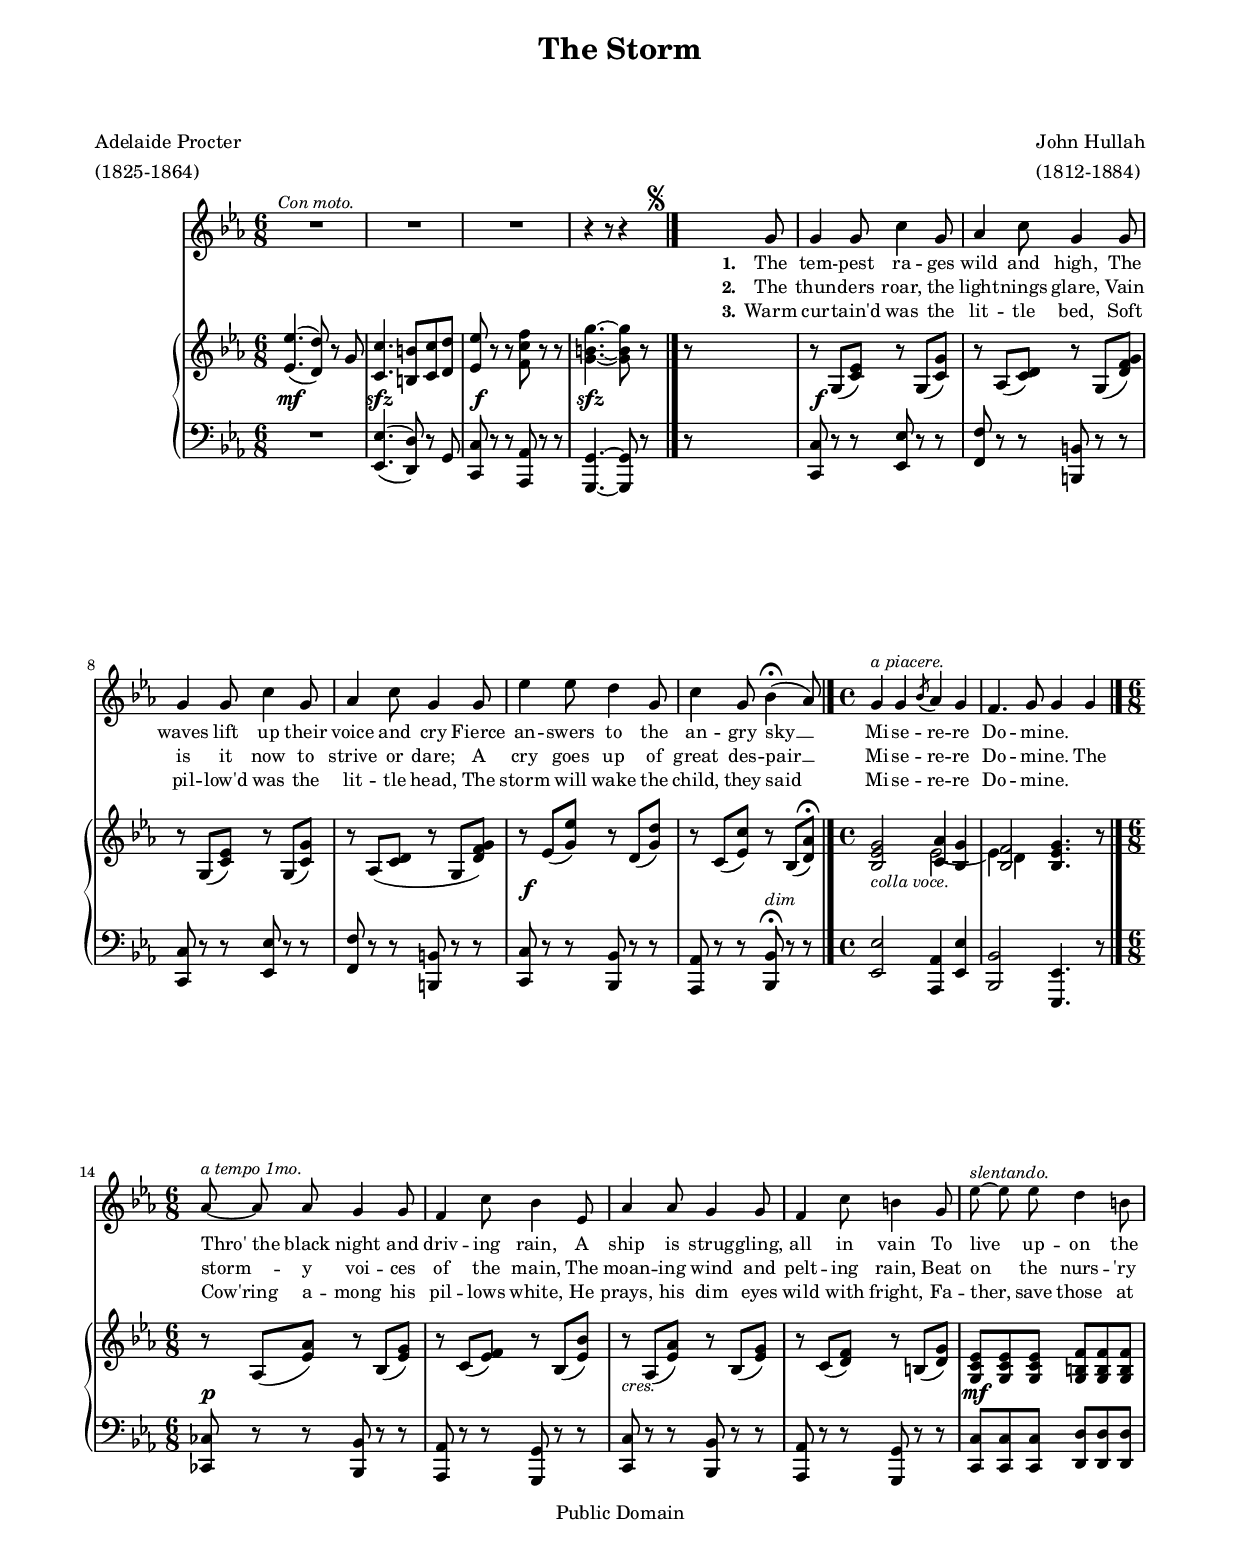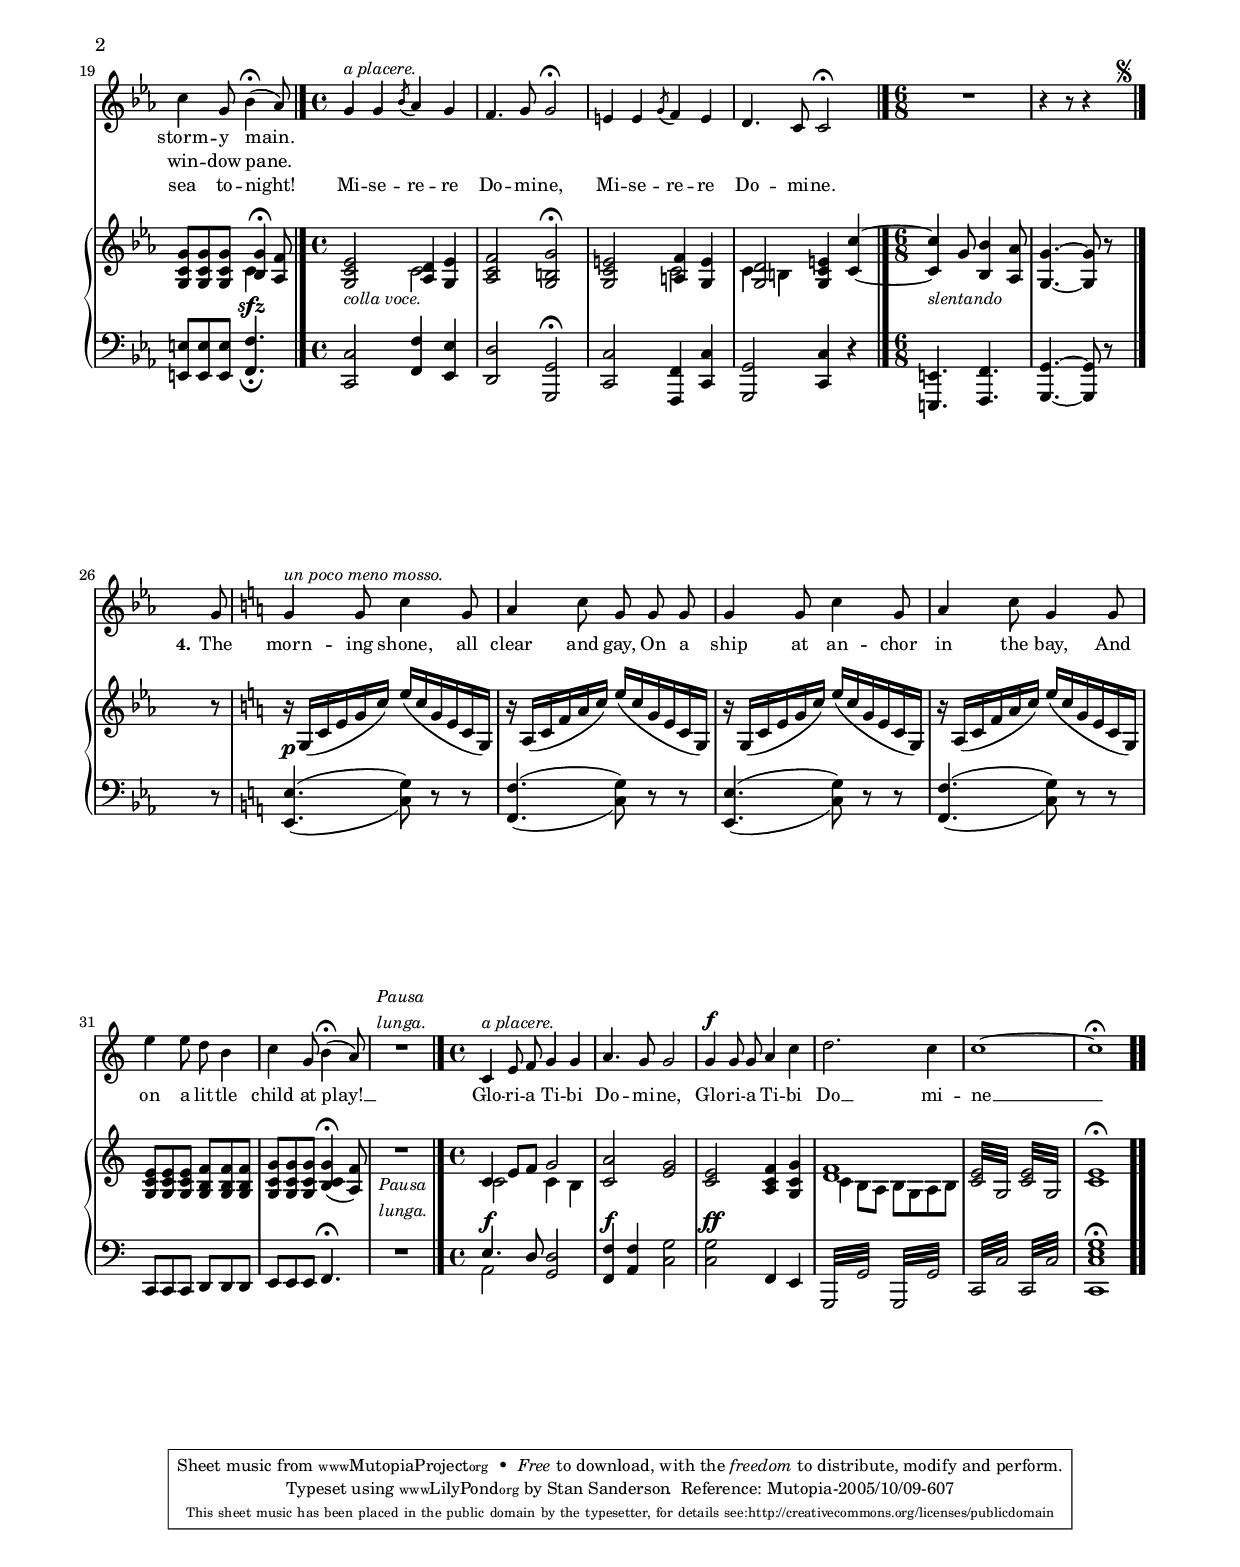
\paper { linewidth = 7.0 \in
			topmargin = 1 \in
			bottommargin = 0.75 \in
			aftertitlespace = .75 \in
			footsep = .5 \in
		
		}



\include "english.ly"
\version "2.6.0"
#(set-global-staff-size 16.5)

\header {
  title = "The Storm"
  subtitle = " "
  subsubtitle = " "
  composer = \markup {\column {"John Hullah" "(1812-1884)"}}
  poet = \markup {\column {"Adelaide Procter" "(1825-1864)"}}
  instrument = ""  
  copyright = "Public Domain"
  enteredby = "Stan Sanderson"
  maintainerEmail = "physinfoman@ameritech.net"
  
  
  % These are headers used by the Mutopia Project 
  % http://www.mutopiaproject.org/ 
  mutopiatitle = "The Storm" 
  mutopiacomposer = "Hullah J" 
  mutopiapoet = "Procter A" 
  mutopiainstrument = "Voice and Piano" 
  date = "1812-1884" 
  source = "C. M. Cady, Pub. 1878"
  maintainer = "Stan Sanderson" 
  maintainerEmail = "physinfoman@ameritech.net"
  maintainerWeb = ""
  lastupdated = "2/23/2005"
  
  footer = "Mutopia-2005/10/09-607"
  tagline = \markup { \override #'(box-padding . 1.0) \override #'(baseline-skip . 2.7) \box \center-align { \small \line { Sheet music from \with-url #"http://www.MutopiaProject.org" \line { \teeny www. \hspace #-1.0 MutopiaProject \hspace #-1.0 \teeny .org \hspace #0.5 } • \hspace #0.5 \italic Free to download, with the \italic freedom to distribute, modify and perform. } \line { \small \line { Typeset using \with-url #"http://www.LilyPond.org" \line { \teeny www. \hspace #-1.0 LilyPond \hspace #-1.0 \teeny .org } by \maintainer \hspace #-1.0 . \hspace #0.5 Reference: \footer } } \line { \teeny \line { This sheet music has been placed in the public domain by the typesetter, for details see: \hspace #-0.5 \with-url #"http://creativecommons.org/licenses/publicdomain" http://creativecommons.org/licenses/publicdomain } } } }
}

%%% From the music book entitled "Parlor Gems" (a Choice Selection
%%% of Music, Instrumental and Vocal, by the 
%%% Best Composers, to which is added original
%%% Charades for Parlor Performance
%%% by C. M. Cady.
%%% Published in 1878 by C. M. Cady, 107 Duane St., New York.
%%% The complete title is

melody =  \relative c'' {
	\key c \minor \time 6/8
	R2.^\markup {\small \italic "Con moto."} R2.*2 r4 r8 r4 s8\segno \bar "|." 
	
	s4 s4. g8 | g4 g8 c4 g8 | af4 c8 g4 g8 |
%%	<<{ g4 }\\{\set fontSize = #-2 g8 g8}>> 
	g4 g8 c4 g8 |
	af4 c8 g4 g8 | ef'4 ef8 d4 g,8 | c4 g8 bf4(\fermata af8) | \bar "|."
	\time 4/4
	g4^\markup {\small \italic "a piacere."} g \acciaccatura bf8 af4 g | f4. g8 g4 {\set fontSize = #-1 g4 } |
	\time 6/8
	af8^\markup {\small \italic "a tempo 1mo."} ~ af af g4 g8 | f4 c'8 bf4 ef,8 |
%%% page 2 Measure 16
	af4 af8 g4 g8 | f4 c'8 b4 g8 | ef'^\markup {\small \italic "slentando."} 
		~ ef ef d4 b8 | c4 g8 bf4(\fermata af8) |
	\bar "|."
	\time 4/4
	g4^\markup {\small \italic "a placere."} g \acciaccatura bf8 af4 g | 
	f4. g8 g2\fermata |
	e4 e \acciaccatura g8 f4 e | d4. c8 c2\fermata | \bar "|."
	\time 6/8
	R2. | r4 r8 r4 s8\segno \bar "|."
%%% verse 4
	s4.s4 g'8 |
	\key c\major
	g4^\markup {\small \italic "un poco meno mosso."} g8 c4 g8 | a4 c8 g8 g g |
	g4 g8 c4 g8 | a4 c8 g4 g8 |
	e'4 e8 d b4 | c4 g8 b4(\fermata a8) |
	R2.^\markup {\small \italic \small \column { Pausa lunga.}} | \bar "|."
	\time 4/4
	c,4^\markup {\small \italic "a placere."} e8 f g4 g | a4. g8 g2 |
	g4^\f g8 g a4 c | d2. c4 | c1 ~ c1\fermata \bar ".|."
	
	
}

textA = \lyricmode { \set fontSize = #-1
	\set stanza = "1."
	The tem -- pest ra -- ges wild and high,
	The waves lift up their voice and cry
	Fierce an -- swers to the an -- gry sky __
	Mi -- se -- re -- re  Do -- mi -- ne. \skip4
	Thro'_the black night and driv -- ing rain, 
	A ship is strug -- gling, all in vain
	To live up -- on the storm -- y main.
	
	}

textB = \lyricmode {  \set fontSize = #-1
	\set stanza = "2."
	The thun -- ders roar, the light -- nings glare,
	Vain8 is8 it8 now to strive or dare;
	A cry goes up of great des -- pair __
	Mi -- se -- re -- re Do -- mi -- ne. The
	storm -- y voi -- ces of the main, 
	The moan -- ing wind and pelt -- ing rain, 
	Beat on the nurs -- 'ry win -- dow pane.
	}
	
textC = \lyricmode {  \set fontSize = #-1
	\set stanza = "3."
	Warm cur -- tain'd was the lit -- tle bed,
	Soft pil -- low'd was the lit -- tle head,
	The storm will wake the child, they said__
	Mi -- se -- re -- re Do -- mi -- ne. \skip4
	Cow'ring a -- mong his pil -- lows white,
	He prays, his dim eyes wild with fright, 
	Fa -- ther, save those at sea to -- night!
	Mi -- se -- re -- re Do -- mi -- ne, 
	Mi -- se -- re -- re Do -- mi -- ne.
 
	\set stanza = "4."
	The morn -- ing shone, all clear and gay,
	On a ship at an -- chor in the bay,
	And on a lit -- tle child at play! __
	Glo -- ri -- a Ti -- bi Do -- mi -- ne,
	Glo -- ri -- a Ti -- bi Do __ mi --  ne __

	}

textD = \lyricmode {
	\skip 2. \skip 2. \skip 2. \skip 2. \skip 2. 
	\skip 2. \skip 2. \skip 2. \skip 2. \skip 2. 
	\skip 2. 
	\skip 1 \skip 1 
	\skip 2. \skip 2. \skip 2. \skip 2. \skip 2. \skip 2. 
	\skip 1 \skip 1 \skip 1 \skip 1 
	\skip 2. \skip 2. 
	\set stanza = "4."
	The morn-ing shone, all clear and gay,
	On a ship at an-chor in the bay,
	And on a lit-tle child at play!__
	\skip 1
	Glo-ri-a Ti-bi Do-mi-ne,
	Glo-ri-a Ti-bi Do __ mi - ne__
	}



upper = \relative c' {   
	\key c \minor \time 6/8 
	\set doubleSlurs = ##t
	<ef ef'>4.( <d d'>8) r8 g | 
	<c, c'>4. <b b'>8 <c c'> <d d'> |
	<ef ef'>8 r r <f c' f> r r | 
	<g b g'>4. ~ <g b g'>8 r8 s8  |
	\bar "|."
	
	\set doubleSlurs = ##f
	r8 s4 s4.| 
	r8 g,( <c ef>) r g( <c g'>) |
	r8 af( <c d>) r g( <d' f g>) |
	r8 g,( <c ef>) r g( <c g'>) |
	r8 af( <c d> r g( <d' f g>) |
	r8 ef( <g ef'>) r d( <g d'>) |
	r8 c,( <ef c'>) r bf( <d af'>)\fermata |
	\time 4/4
	<bf ef g>2 <<{ <c af'>4 <bf g'> <bf f'>2 }\\{ef2 ~ ef4 d}>> 
		<bf ef g>4. r8 | \bar "|."
	\time 6/8
	r8 af( <ef' af>) r bf( <ef g>) |
	r8 c( <ef f>) r bf( <ef bf'>) |
%%% page 2 measure 16
	r8 af,( <ef' af>) r bf( <ef g>) |
	r8 c( <d f>) r b( <d g>) |
	<g, c ef> <g c ef> <g c ef> <g b f'> <g b f'> <g b f'> |
	<g c g'> <g c g'> <g c g'> <<{<bf g'>4\fermata}\\{c4}>> <af f'>8 |
	\time 4/4
	<g c ef>2 <<{ <af d>4 <g ef'>}\\{c2}>> | <af c f>2 <g b g'>\fermata |
	<g c e>2 <<{ <a f'>4 <g e'> }\\{c2}>> |
	<<{<g d'>2 }\\{c4 b}>> <g c e>4 <c c'> ~ | 
	\time 6/8
	\set doubleSlurs = ##t
	<c c'>4 g'8 <bf, bf'>4 <af af'>8 |
	<g g'>4. ~ <g g'>8 r8 s8 |
%%% verse 4 	
	s4.s4 r8 |
	\key c \major
	\set doubleSlurs = ##f
	r16 g( c e g c) e( c g e c g) |
	r16 a( c f a c) e( c g e c g) |
	r16 g( c e g c) e( c g e c g) |
	r16 a( c f a c) e( c g e c g) |
	<g c e>8 <g c e>8 <g c e>8 <g b f'> <g b f'> <g b f'> |
	<g c g'> <g c g'> <g c g'> <b c g'>4(\fermata <a f'>8) |
	R2.
	\time 4/4
	<<{c4 e8 f g2}\\{c,2 c4 b4}>> |
	<c a'>2 <e g> | <c e> <a c f>4 <g c g'> |
	<<{<d' f>1}\\{c4 b8 a b g a b}>> |
	\repeat "tremolo" 8 {<c e>32 g } 
	\repeat "tremolo" 8 { <c e>32 g} |
	<c e>1\fermata

}

lower = \relative c {
	\key c \minor \time 6/8 
	\set doubleSlurs = ##t
	R2. | <ef ef,>4.( <d, d'>8) r8 g8 |
	<c, c'>8 r r <af af'> r r | 
	<g g'>4. ~ <g g'>8 r8 s8 | 
	r8 s4 s4.| 
	
	<c c'>8 r r <ef ef'> r r |
	<f f'>8 r r <b, b'> r r |
	<c c'>8 r r <ef ef'> r r |
	<f f'>8 r r <b, b'> r r |
	<c c'>8 r r <bf bf'> r r |
	<af af'>8 r r <bf bf'>\fermata r r |
	\time 4/4 
	<ef ef'>2 <af, af'>4 <ef' ef'> |
	<bf bf'>2 <ef, ef'>4. r8 |
	\time 6/8
	<cf' cf'>8 r r <bf bf'> r r |
	<af af'>8 r r <g g'> r r |
%%% page 2 measure 16
	<c c'>8 r r <bf bf'> r r |
	<af af'> r r <g g'> r r |
	<c c'> <c c'> <c c'> <d d'> <d d'> <d d'>  |
	<e e'> <e e'> <e e'>  <f f'>4._\fermata |
	\time 4/4
	<c c'>2 <f f'>4 <ef ef'>4 | <d d'>2 <g, g'>\fermata |
	<c c'>2 <f, f'>4 <c' c'> | <g g'>2 <c c'>4 r |
	<e, e'>4. <f f'>4. | <g g'>4. ~ <g g'>8 r s |
	s4. s4 r8 |
	\key c\major
	<e' e'>4.( <c' g'>8) r r | <f, f'>4.( <c' g'>8) r r |
	<e, e'>4.( <c' g'>8) r r | <f, f'>4.( <c' g'>8) r r |
	c,8 c c d d d | e e e f4.\fermata | R2. |
	\time 4/4
	<<{e'4. d8}\\{a2}>> <g d'>2 | <f f'>4 <a f'> <c g'>2 |
	<c g'>2 f,4 e |
	\repeat "tremolo" 8 {g,32 g'}
	\repeat "tremolo" 8 {g,32 g'}
	\repeat "tremolo" 8 {c,32 c'}
	\repeat "tremolo" 8 {c,32 c'}
	<c, c' e g>1\fermata |
}

dynamics = { s8\mf s4 s4. s8\sfz s4 s4. s8\f s4 s4. s4\sfz s4. s8
			s2. s8\f s4 s4. s2. s2. s2. s8\f s4 s4. s4. 
			s8_\markup {\italic \small dim} s4
			%%%line3
			s2^\markup {\italic \small "colla voce."} s2 s1
			s8\p s4 s4. s2. s8^\markup {\italic \small cres.} s4 s4.
			s2. s8\mf s4 s4. s4. s8\sfz s4
%%% line 2, p 2
			s2^\markup {\italic \small "colla voce."} s2 s1 s1 s1
			s4^\markup {\italic \small slentando} s4. s8 s2. s2.
			s8\p s4 s4. s2. s2. s2. s2. s2. 
			s8^\markup {\italic \small \column { Pausa lunga.}} s4. s4
			s2\f s2 s2\f s2 s2\ff s2 s1 s1 s1 
			
		
	}
	
	
\score {
 	<<
      \context Voice = "mel" {
	  \autoBeamOff
	  \melody
      }
		\lyricsto mel \new Lyrics \textA
		\lyricsto mel \new Lyrics \textB
        \lyricsto mel \new Lyrics \textC 
	
					
     \context PianoStaff <<
         \context Staff=upper \upper
         \context Dynamics=dynamics \dynamics
         \context Staff=lower <<
           \clef bass
           \lower
         >>
%         \context Dynamics=pedal \pedal
         >>
       >>
       \layout {
         \context {
           \type "Engraver_group_engraver"
           \name Dynamics
           \alias Voice % So that \cresc works, for example.
           \consists "Output_property_engraver"
     
           minimumVerticalExtent = #'(-1 . 1)
           pedalSustainStrings = #'("Ped." "*Ped." "*")
           pedalUnaCordaStrings = #'("una corda" "" "tre corde")
     
           \consists "Piano_pedal_engraver"
           \consists "Script_engraver"
           \consists "Dynamic_engraver"
           \consists "Text_engraver"
     
           \override TextScript #'font-size = #2
           \override TextScript #'font-shape = #'italic
           \override DynamicText #'extra-offset = #'(0 . 2.5)
           \override Hairpin #'extra-offset = #'(0 . 2.5)
     
           \consists "Skip_event_swallow_translator"
     
           \consists "Axis_group_engraver"
         }
         \context {
           \PianoStaff
           \accepts Dynamics
           \override VerticalAlignment #'forced-distance = #7
         }
       }
       \midi {
         \context {
           \type "Performer_group_performer"
           \name Dynamics
           \consists "Piano_pedal_performer"
           \consists "Span_dynamic_performer"
           \consists "Dynamic_performer"
         }
         \context {
           \PianoStaff
           \accepts Dynamics
         }
       }

}
